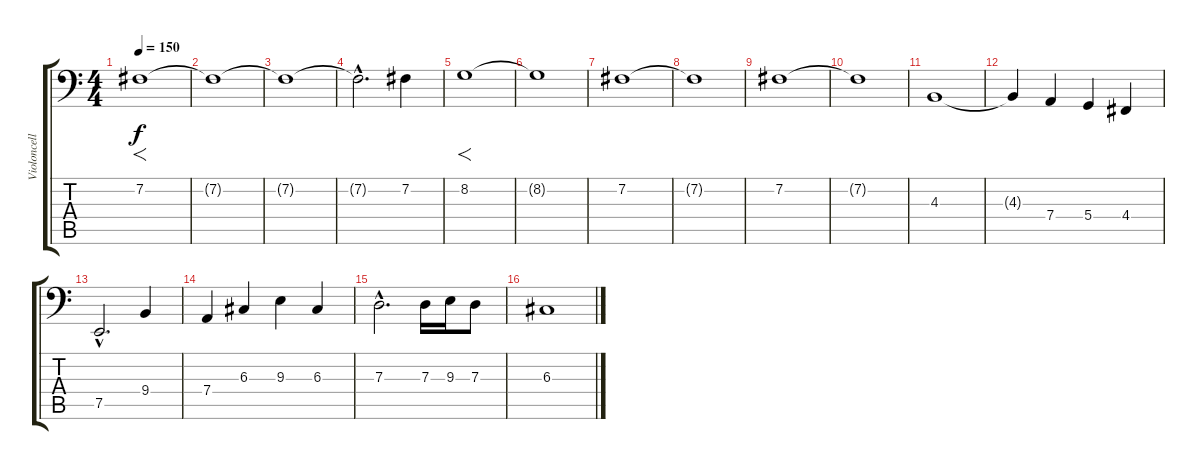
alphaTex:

\track ("Violoncelle" "Violoncell") {instrument cello}
\staff {score tabs}
\tuning (E3 B2 G2 D2 A1 E1) {hide}
\ts (4 4)
\tempo 150
\clef f4
\ks c
7.2.1{f dy f} |
7.2{t}.1 |
7.2{t}.1 |
7.2{hac t}.2{d} 7.2.4 |
8.2.1{f} |
8.2{t}.1 |
7.2.1 |
7.2{t}.1 |
7.2.1 |
7.2{t}.1 |
4.3.1 |
4.3{t}.4 7.4.4 5.4.4 4.4.4 |
7.5{hac}.2{d} 9.4.4 |
7.4.4 6.3.4 9.3.4 6.3.4 |
7.3{hac}.2{d} 7.3.16 9.3.16 7.3.8 |
6.3.1
